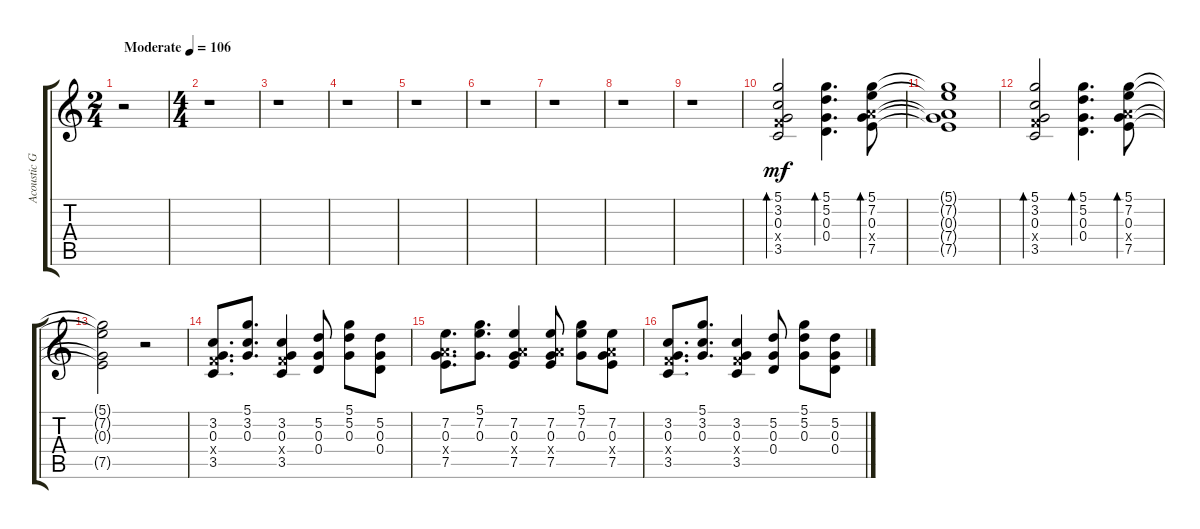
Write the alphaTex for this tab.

\track ("Acoustic Guitar" "Acoustic G") {instrument acousticguitarnylon}
\staff {score tabs}
\tuning (D4 A3 G3 D3 A2 D2) {hide}
\ts (2 4)
\tempo (106 "Moderate")
\clef g2
\ks c
r.2{dy mf instrument acousticguitarnylon} |
\ts (4 4)
r.1 |
r.1 |
r.1 |
r.1 |
r.1 |
r.1 |
r.1 |
r.1 |
(5.1 3.2 0.3 3.4{x} 3.5).2{bd 30} (5.1 5.2 0.3 0.4).4{d bd 30} (5.1 7.2 0.3 7.4{x} 7.5).8{bd 30} |
(5.1{t} 7.2{t} 0.3{t} 7.4{t} 7.5{t}).1 |
(5.1 3.2 0.3 3.4{x} 3.5).2{bd 30} (5.1 5.2 0.3 0.4).4{d bd 30} (5.1 7.2 0.3 7.4{x} 7.5).8{bd 30} |
(5.1{t} 7.2{t} 0.3{t} 7.5{t}).2 r.2 |
(3.2 0.3 3.4{x} 3.5).8{d} (5.1 3.2 0.3).8{d} (3.2 0.3 3.4{x} 3.5).4 (5.2 0.3 0.4).8 (5.1 5.2 0.3).8 (5.2 0.3 0.4).8 |
(7.2 0.3 7.4{x} 7.5).8{d} (5.1 7.2 0.3).8{d} (7.2 0.3 7.4{x} 7.5).4 (7.2 0.3 7.4{x} 7.5).8 (5.1 7.2 0.3).8 (7.2 0.3 7.4{x} 7.5).8 |
(3.2 0.3 3.4{x} 3.5).8{d} (5.1 3.2 0.3).8{d} (3.2 0.3 3.4{x} 3.5).4 (5.2 0.3 0.4).8 (5.1 5.2 0.3).8 (5.2 0.3 0.4).8
